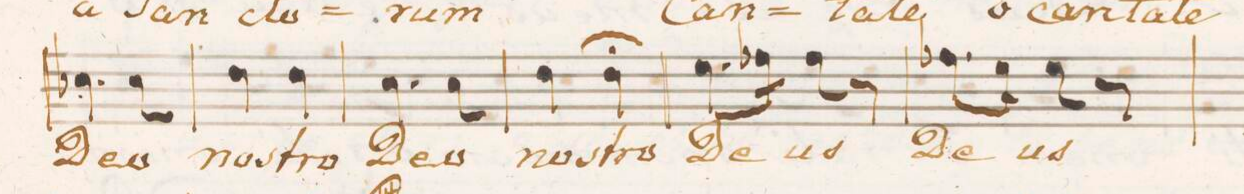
**kern	**text
*I"Tenore.	*
*clefC4	*
*k[b-e-]	*
*M2/4	*
4.B-X\	De-
8B-\	-o
=92	=92
4c\	nos-
4c\	-tro
=93	=93
4.B-\	De-
8B-\	-o
=94	=94
4c\	nos-
4c;>\	-tro
=95||	=95||
8.d\L	De-
16e-X\Jk	.
8e-\	-us
8r	.
=96	=96
8.e-X\L	De-
16d\Jk	.
8d\	-us
8r	.
=97	=97
*-	*-
